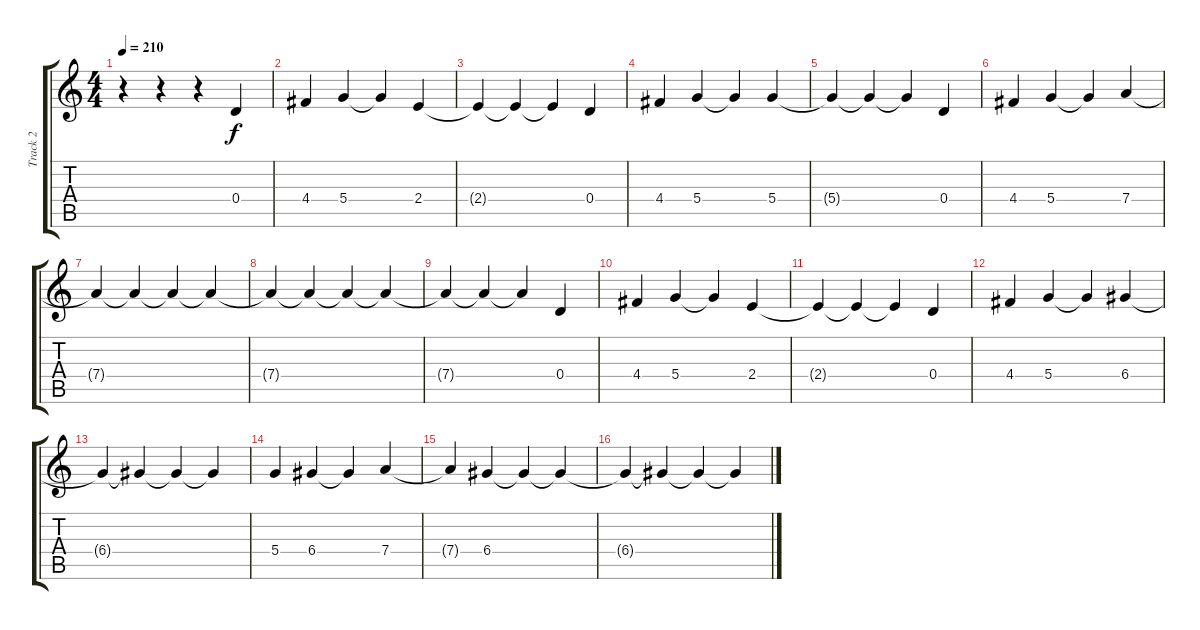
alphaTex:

\track ("Track 2" "Track 2") {instrument distortionguitar}
\staff {score tabs}
\tuning (E4 B3 G3 D3 A2 D2) {hide}
\ts (4 4)
\tempo 210
\clef g2
\ks c
r.4{dy f} r.4 r.4 0.4.4 |
4.4.4 5.4.4 5.4{t}.4 2.4.4 |
2.4{t}.4 2.4{t}.4 2.4{t}.4 0.4.4 |
4.4.4 5.4.4 5.4{t}.4 5.4.4 |
5.4{t}.4 5.4{t}.4 5.4{t}.4 0.4.4 |
4.4.4 5.4.4 5.4{t}.4 7.4.4 |
7.4{t}.4 7.4{t}.4 7.4{t}.4 7.4{t}.4 |
7.4{t}.4 7.4{t}.4 7.4{t}.4 7.4{t}.4 |
7.4{t}.4 7.4{t}.4 7.4{t}.4 0.4.4 |
4.4.4 5.4.4 5.4{t}.4 2.4.4 |
2.4{t}.4 2.4{t}.4 2.4{t}.4 0.4.4 |
4.4.4 5.4.4 5.4{t}.4 6.4.4 |
6.4{t}.4 6.4{t}.4 6.4{t}.4 6.4{t}.4 |
5.4.4 6.4.4 6.4{t}.4 7.4.4 |
7.4{t}.4{volume 0} 6.4.4 6.4{t}.4 6.4{t}.4 |
6.4{t}.4 6.4{t}.4 6.4{t}.4 6.4{t}.4
